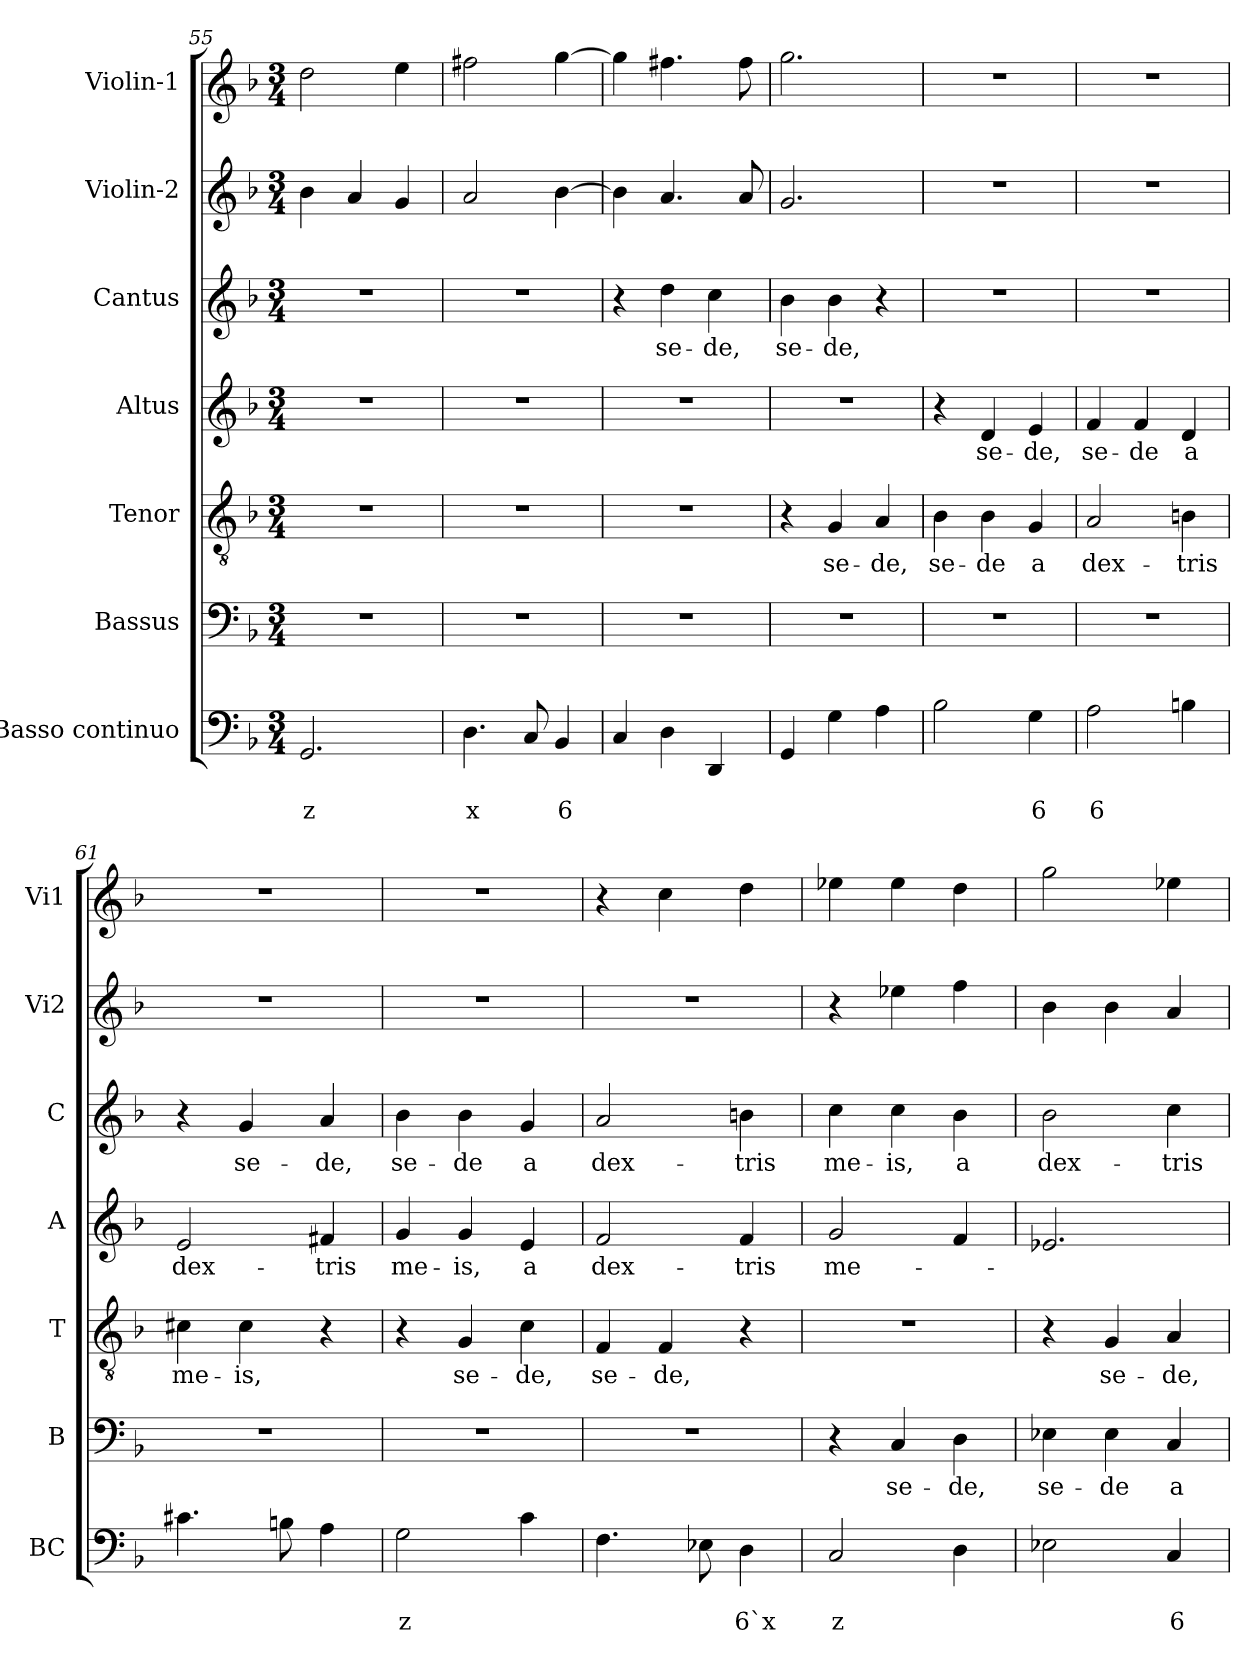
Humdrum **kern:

**kern	**text	**text	**kern	**text	**kern	**text	**kern	**text	**kern	**text	**kern	**kern
*part7	*part7	*part7	*part6	*part6	*part5	*part5	*part4	*part4	*part3	*part3	*part2	*part1
*staff7	*staff7	*staff7	*staff6	*staff6	*staff5	*staff5	*staff4	*staff4	*staff3	*staff3	*staff2	*staff1
*I"Basso continuo	*	*	*I"Bassus	*	*I"Tenor	*	*I"Altus	*	*I"Cantus	*	*I"Violin-2	*I"Violin-1
*I'BC	*	*	*I'B	*	*I'T	*	*I'A	*	*I'C	*	*I'Vi2	*I'Vi1
*clefF4	*	*	*clefF4	*	*clefGv2	*	*clefG2	*	*clefG2	*	*clefG2	*clefG2
*k[b-]	*	*	*k[b-]	*	*k[b-]	*	*k[b-]	*	*k[b-]	*	*k[b-]	*k[b-]
*F:	*	*	*F:	*	*F:	*	*F:	*	*F:	*	*F:	*F:
*M3/4	*	*	*M3/4	*	*M3/4	*	*M3/4	*	*M3/4	*	*M3/4	*M3/4
=55	=55	=55	=55	=55	=55	=55	=55	=55	=55	=55	=55	=55
!	!	!LO:LY:b	!	!	!	!	!	!	!	!	!	!
2.GG/	.	z	2.r	.	2.r	.	2.r	.	2.r	.	4b-\	2dd\
.	.	.	.	.	.	.	.	.	.	.	4a/	.
.	.	.	.	.	.	.	.	.	.	.	4g/	4ee\
=56	=56	=56	=56	=56	=56	=56	=56	=56	=56	=56	=56	=56
!	!	!LO:LY:b	!	!	!	!	!	!	!	!	!	!
4.D\	.	x	2.r	.	2.r	.	2.r	.	2.r	.	2a/	2ff#X\
8C/	.	.	.	.	.	.	.	.	.	.	.	.
!	!	!LO:LY:b	!	!	!	!	!	!	!	!	!	!
4BB-/	.	6	.	.	.	.	.	.	.	.	[4b-\	[4gg\
!!LO:LB:g=z
=57	=57	=57	=57	=57	=57	=57	=57	=57	=57	=57	=57	=57
4C/	.	.	2.r	.	2.r	.	2.r	.	4r	.	4b-\]	4gg\]
!	!	!	!	!	!	!	!	!	!	!LO:LY:b	!	!
4D\	.	.	.	.	.	.	.	.	4dd\	se-	4.a/	4.ff#X\
!	!	!	!	!	!	!	!	!	!	!LO:LY:b	!	!
4DD/	.	.	.	.	.	.	.	.	4cc\	-de,	.	.
.	.	.	.	.	.	.	.	.	.	.	8a/	8ff#\
=58	=58	=58	=58	=58	=58	=58	=58	=58	=58	=58	=58	=58
!	!	!	!	!	!	!	!	!	!	!LO:LY:b	!	!
4GG/	.	.	2.r	.	4r	.	2.r	.	4b-\	se-	2.g/	2.gg\
!	!	!	!	!	!	!LO:LY:b	!	!	!	!LO:LY:b	!	!
4G\	.	.	.	.	4G/	se-	.	.	4b-\	-de,	.	.
!	!	!	!	!	!	!LO:LY:b	!	!	!	!	!	!
4A\	.	.	.	.	4A/	-de,	.	.	4r	.	.	.
=59	=59	=59	=59	=59	=59	=59	=59	=59	=59	=59	=59	=59
!	!	!	!	!	!	!LO:LY:b	!	!	!	!	!	!
2B-\	.	.	2.r	.	4B-\	se-	4r	.	2.r	.	2.r	2.r
!	!	!	!	!	!	!LO:LY:b	!	!LO:LY:b	!	!	!	!
.	.	.	.	.	4B-\	-de	4d/	se-	.	.	.	.
!	!	!LO:LY:b	!	!	!	!LO:LY:b	!	!LO:LY:b	!	!	!	!
4G\	.	6	.	.	4G/	a	4e/	-de,	.	.	.	.
=60	=60	=60	=60	=60	=60	=60	=60	=60	=60	=60	=60	=60
!	!	!LO:LY:b	!	!	!	!LO:LY:b	!	!LO:LY:b	!	!	!	!
2A\	.	6	2.r	.	2A/	dex-	4f/	se-	2.r	.	2.r	2.r
!	!	!	!	!	!	!	!	!LO:LY:b	!	!	!	!
.	.	.	.	.	.	.	4f/	-de	.	.	.	.
!	!	!	!	!	!	!LO:LY:b	!	!LO:LY:b	!	!	!	!
4Bn\	.	.	.	.	4Bn\	-tris	4d/	a	.	.	.	.
=61	=61	=61	=61	=61	=61	=61	=61	=61	=61	=61	=61	=61
!	!	!	!	!	!	!LO:LY:b	!	!LO:LY:b	!	!	!	!
4.c#X\	.	.	2.r	.	4c#X\	me-	2e/	dex-	4r	.	2.r	2.r
!	!	!	!	!	!	!LO:LY:b	!	!	!	!LO:LY:b	!	!
.	.	.	.	.	4c#\	-is,	.	.	4g/	se-	.	.
8Bn\	.	.	.	.	.	.	.	.	.	.	.	.
!	!	!	!	!	!	!	!	!LO:LY:b	!	!LO:LY:b	!	!
4A\	.	.	.	.	4r	.	4f#X/	-tris	4a/	-de,	.	.
=62	=62	=62	=62	=62	=62	=62	=62	=62	=62	=62	=62	=62
!	!	!LO:LY:b	!	!	!	!	!	!LO:LY:b	!	!LO:LY:b	!	!
2G\	.	z	2.r	.	4r	.	4g/	me-	4b-\	se-	2.r	2.r
!	!	!	!	!	!	!LO:LY:b	!	!LO:LY:b	!	!LO:LY:b	!	!
.	.	.	.	.	4G/	se-	4g/	-is,	4b-\	-de	.	.
!	!	!	!	!	!	!LO:LY:b	!	!LO:LY:b	!	!LO:LY:b	!	!
4c\	.	.	.	.	4c\	-de,	4e/	a	4g/	a	.	.
=63	=63	=63	=63	=63	=63	=63	=63	=63	=63	=63	=63	=63
!	!	!	!	!	!	!LO:LY:b	!	!LO:LY:b	!	!LO:LY:b	!	!
4.F\	.	.	2.r	.	4F/	se-	2f/	dex-	2a/	dex-	2.r	4r
!	!	!	!	!	!	!LO:LY:b	!	!	!	!	!	!
.	.	.	.	.	4F/	-de,	.	.	.	.	.	4cc\
8E-X\	.	.	.	.	.	.	.	.	.	.	.	.
!	!	!LO:LY:b	!	!	!	!	!	!LO:LY:b	!	!LO:LY:b	!	!
4D\	.	6`x	.	.	4r	.	4f/	-tris	4bn\	-tris	.	4dd\
!!LO:PB:g=z
=64	=64	=64	=64	=64	=64	=64	=64	=64	=64	=64	=64	=64
!	!	!LO:LY:b	!	!	!	!	!	!LO:LY:b	!	!LO:LY:b	!	!
2C/	.	z	4r	.	2.r	.	2g/	me-	4cc\	me-	4r	4ee-X\
!	!	!	!	!LO:LY:b	!	!	!	!	!	!LO:LY:b	!	!
.	.	.	4C/	se-	.	.	.	.	4cc\	-is,	4ee-X\	4ee-\
!	!	!	!	!LO:LY:b	!	!	!	!	!	!LO:LY:b	!	!
4D\	.	.	4D\	-de,	.	.	4f/	.	4b-\	a	4ff\	4dd\
=65	=65	=65	=65	=65	=65	=65	=65	=65	=65	=65	=65	=65
!	!	!	!	!LO:LY:b	!	!	!	!	!	!LO:LY:b	!	!
2E-X\	.	.	4E-X\	se-	4r	.	2.e-X/	.	2b-\	dex-	4b-\	2gg\
!	!	!	!	!LO:LY:b	!	!LO:LY:b	!	!	!	!	!	!
.	.	.	4E-\	-de	4G/	se-	.	.	.	.	4b-\	.
!	!	!LO:LY:b	!	!LO:LY:b	!	!LO:LY:b	!	!	!	!LO:LY:b	!	!
4C/	.	6	4C/	a	4A/	-de,	.	.	4cc\	-tris	4a/	4ee-X\
=	=	=	=	=	=	=	=	=	=	=	=	=
*-	*-	*-	*-	*-	*-	*-	*-	*-	*-	*-	*-	*-
